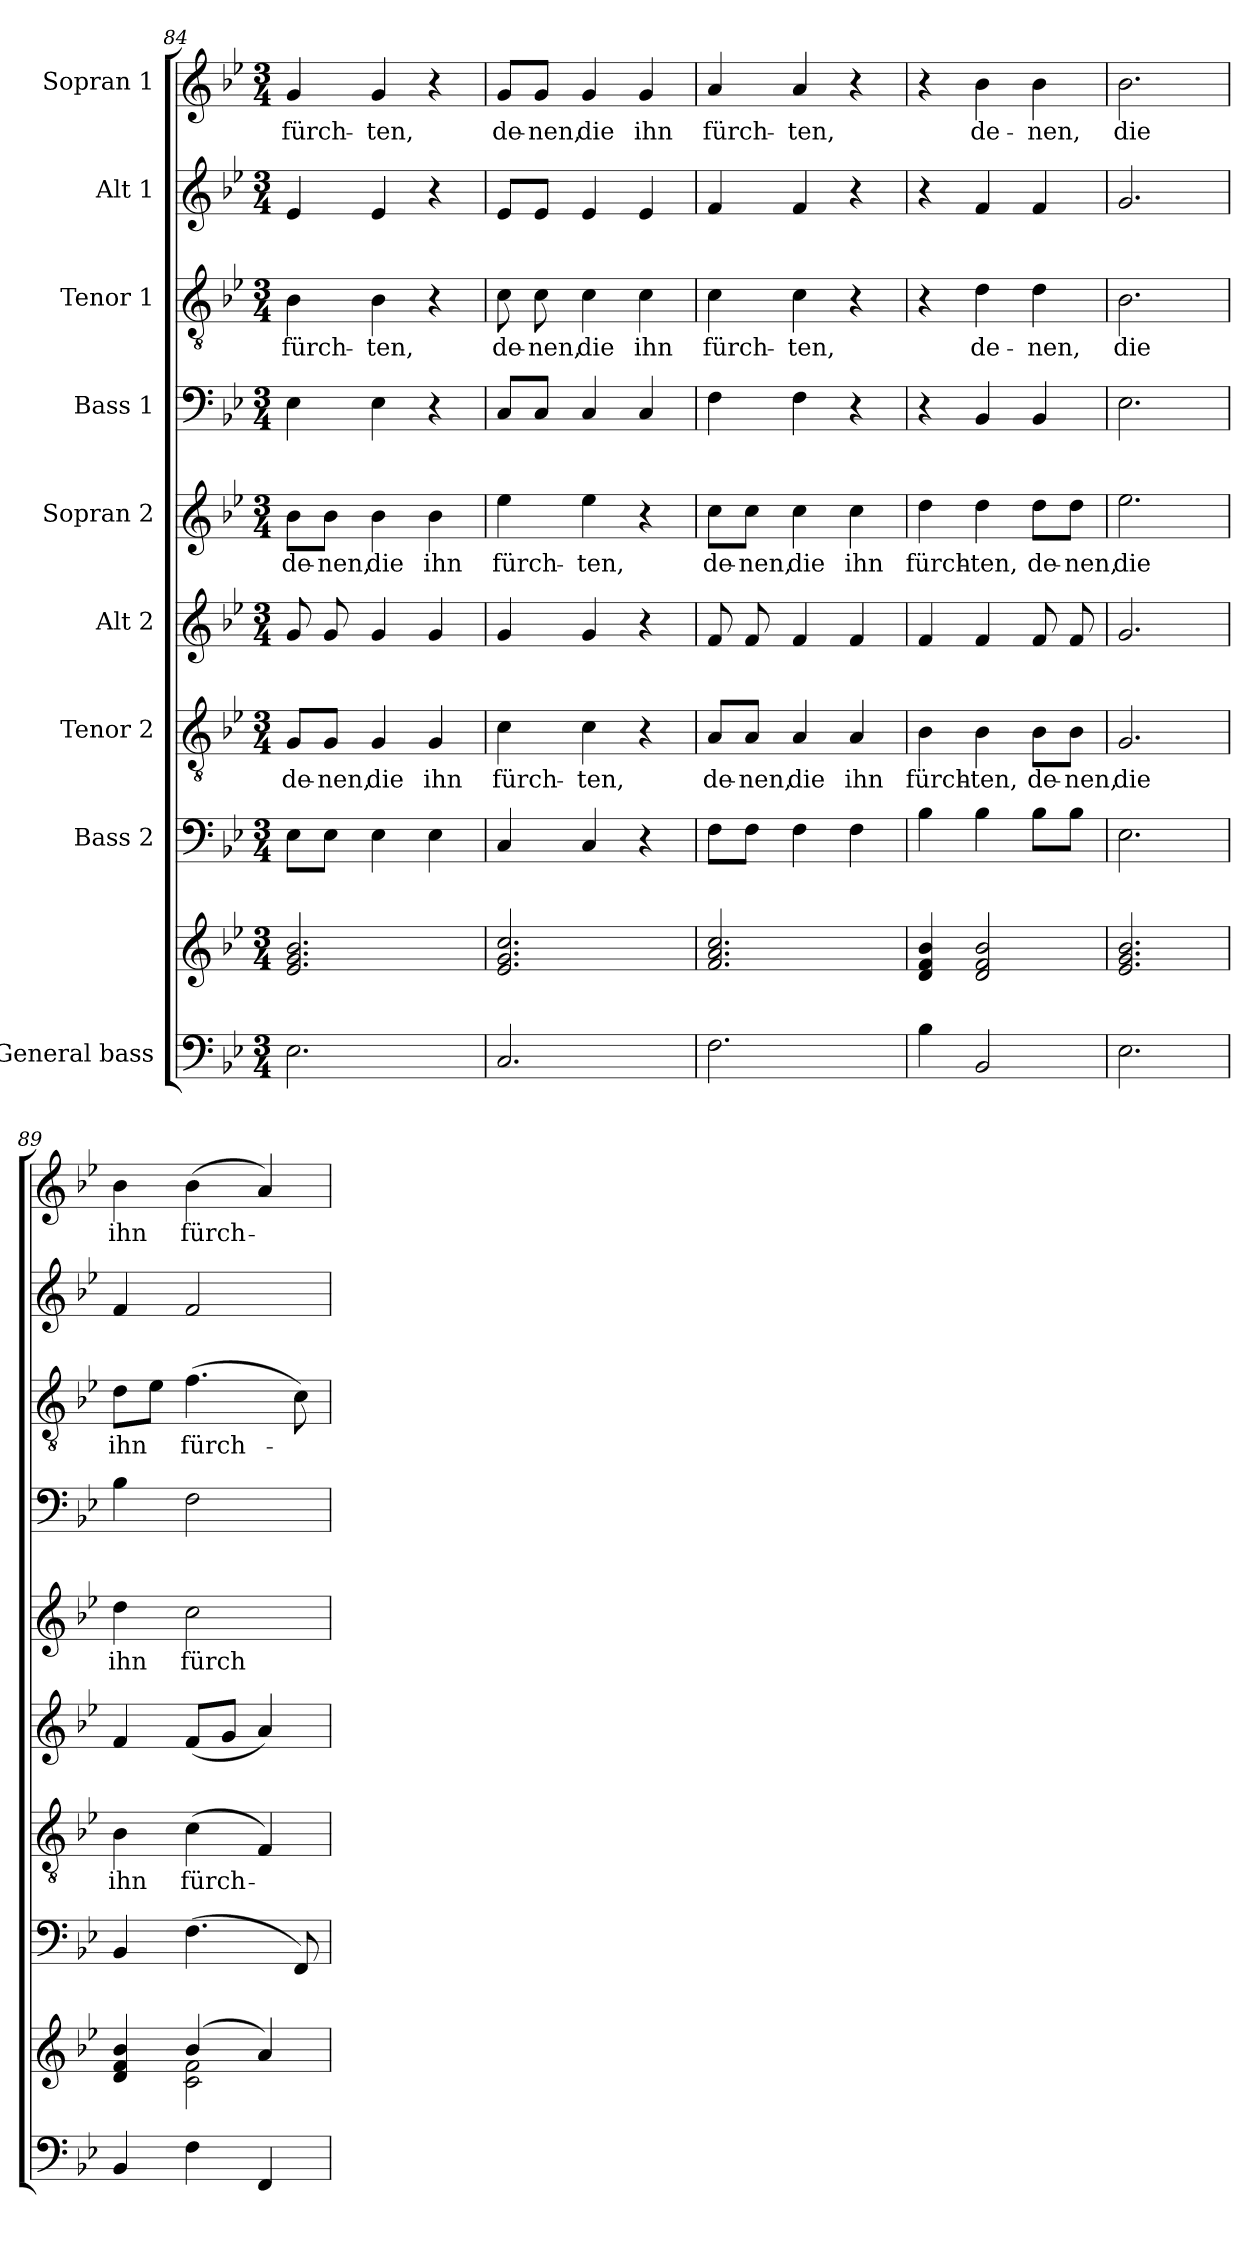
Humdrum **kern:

**kern	**kern	**kern	**kern	**text	**kern	**kern	**text	**kern	**kern	**text	**kern	**kern	**text
*part9	*part9	*part8	*part7	*part7	*part6	*part5	*part5	*part4	*part3	*part3	*part2	*part1	*part1
*staff10	*staff9	*staff8	*staff7	*staff7	*staff6	*staff5	*staff5	*staff4	*staff3	*staff3	*staff2	*staff1	*staff1
*I"General bass	*	*I"Bass 2	*I"Tenor 2	*	*I"Alt 2	*I"Sopran 2	*	*I"Bass 1	*I"Tenor 1	*	*I"Alt 1	*I"Sopran 1	*
*clefF4	*clefG2	*clefF4	*clefGv2	*	*clefG2	*clefG2	*	*clefF4	*clefGv2	*	*clefG2	*clefG2	*
*k[b-e-]	*k[b-e-]	*k[b-e-]	*k[b-e-]	*	*k[b-e-]	*k[b-e-]	*	*k[b-e-]	*k[b-e-]	*	*k[b-e-]	*k[b-e-]	*
*M3/4	*M3/4	*M3/4	*M3/4	*	*M3/4	*M3/4	*	*M3/4	*M3/4	*	*M3/4	*M3/4	*
=84	=84	=84	=84	=84	=84	=84	=84	=84	=84	=84	=84	=84	=84
2.E-\	2.e-/ 2.g/ 2.b-/	8E-\L	8G/L	de-	8g/	8b-\L	de-	4E-\	4B-\	fürch-	4e-/	4g/	fürch-
.	.	8E-\J	8G/J	-nen,	8g/	8b-\J	-nen,	.	.	.	.	.	.
.	.	4E-\	4G/	die	4g/	4b-\	die	4E-\	4B-\	-ten,	4e-/	4g/	-ten,
.	.	4E-\	4G/	ihn	4g/	4b-\	ihn	4r	4r	.	4r	4r	.
=85	=85	=85	=85	=85	=85	=85	=85	=85	=85	=85	=85	=85	=85
2.C/	2.e-/ 2.g/ 2.cc/	4C/	4c\	fürch-	4g/	4ee-\	fürch-	8C/L	8c\	de-	8e-/L	8g/L	de-
.	.	.	.	.	.	.	.	8C/J	8c\	-nen,	8e-/J	8g/J	-nen,
.	.	4C/	4c\	-ten,	4g/	4ee-\	-ten,	4C/	4c\	die	4e-/	4g/	die
.	.	4r	4r	.	4r	4r	.	4C/	4c\	ihn	4e-/	4g/	ihn
=86	=86	=86	=86	=86	=86	=86	=86	=86	=86	=86	=86	=86	=86
2.F\	2.f/ 2.a/ 2.cc/	8F\L	8A/L	de-	8f/	8cc\L	de-	4F\	4c\	fürch-	4f/	4a/	fürch-
.	.	8F\J	8A/J	-nen,	8f/	8cc\J	-nen,	.	.	.	.	.	.
.	.	4F\	4A/	die	4f/	4cc\	die	4F\	4c\	-ten,	4f/	4a/	-ten,
.	.	4F\	4A/	ihn	4f/	4cc\	ihn	4r	4r	.	4r	4r	.
!!LO:LB:g=z
=87	=87	=87	=87	=87	=87	=87	=87	=87	=87	=87	=87	=87	=87
4B-\	4d/ 4f/ 4b-/	4B-\	4B-\	fürch-	4f/	4dd\	fürch-	4r	4r	.	4r	4r	.
2BB-/	2d/ 2f/ 2b-/	4B-\	4B-\	-ten,	4f/	4dd\	-ten,	4BB-/	4d\	de-	4f/	4b-\	de-
.	.	8B-\L	8B-\L	de-	8f/	8dd\L	de-	4BB-/	4d\	-nen,	4f/	4b-\	-nen,
.	.	8B-\J	8B-\J	-nen,	8f/	8dd\J	-nen,	.	.	.	.	.	.
=88	=88	=88	=88	=88	=88	=88	=88	=88	=88	=88	=88	=88	=88
2.E-\	2.e-/ 2.g/ 2.b-/	2.E-\	2.G/	die	2.g/	2.ee-\	die	2.E-\	2.B-\	die	2.g/	2.b-\	die
=89	=89	=89	=89	=89	=89	=89	=89	=89	=89	=89	=89	=89	=89
*	*^	*	*	*	*	*	*	*	*	*	*	*	*
4BB-/	4d/ 4f/ 4b-/	4ryy	4BB-/	4B-\	ihn	4f/	4dd\	ihn	4B-\	8d\L	ihn	4f/	4b-\	ihn
.	.	.	.	.	.	.	.	.	.	8e-\J	.	.	.	.
4F\	(4b-/	2c\ 2f\	(4.F\	(4c\	fürch-	(8f/L	2cc\	fürch-	2F\	(4.f\	fürch-	2f/	(4b-\	fürch-
.	.	.	.	.	.	8g/J	.	.	.	.	.	.	.	.
4FF/	4a/)	.	.	4F/)	.	4a/)	.	.	.	.	.	.	4a/)	.
.	.	.	8FF/)	.	.	.	.	.	.	8c\)	.	.	.	.
*	*v	*v	*	*	*	*	*	*	*	*	*	*	*	*
=	=	=	=	=	=	=	=	=	=	=	=	=	=
*-	*-	*-	*-	*-	*-	*-	*-	*-	*-	*-	*-	*-	*-
